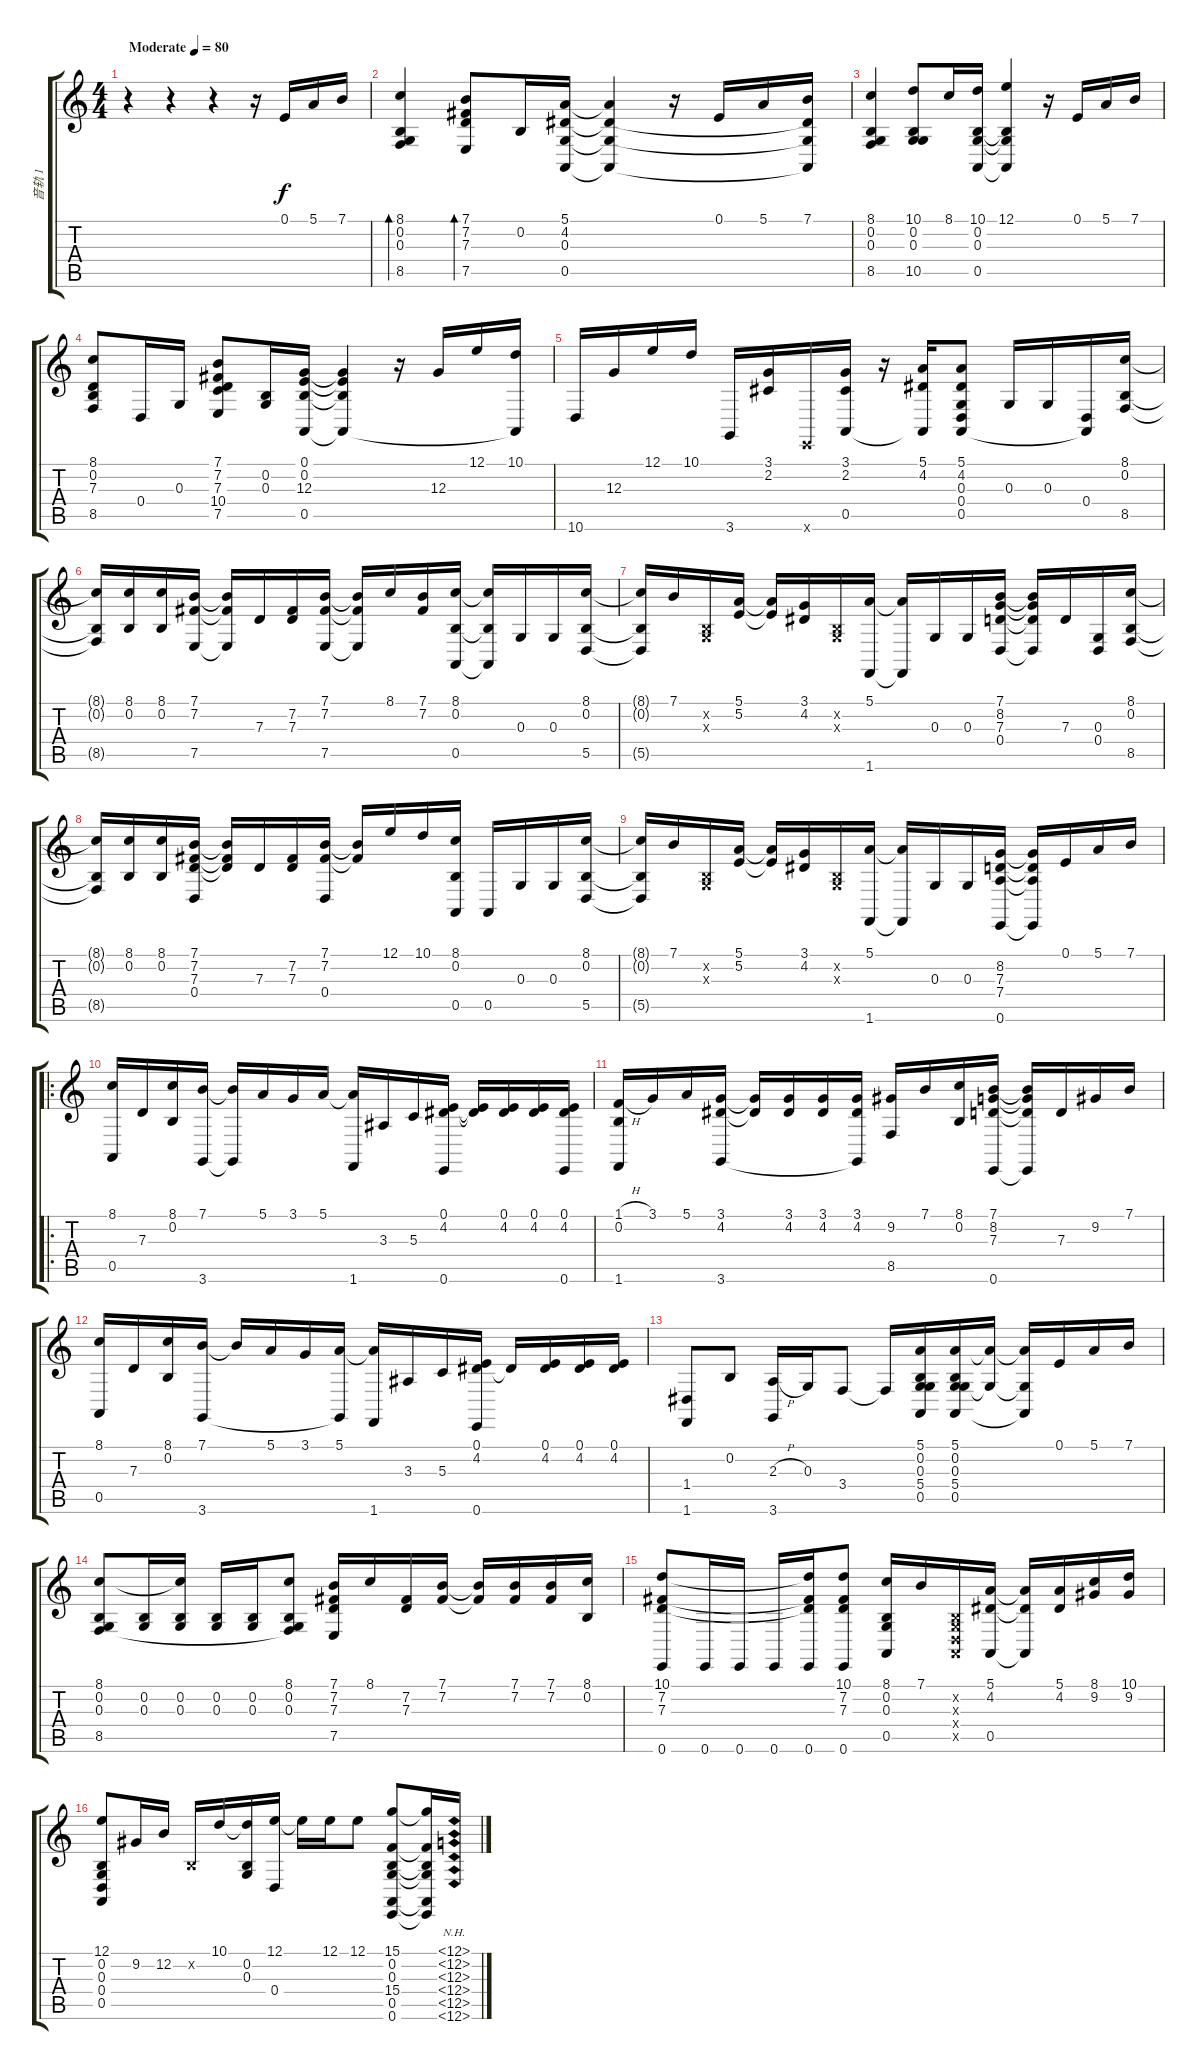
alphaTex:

\track ("音轨 1" "音轨 1") {instrument acousticgrandpiano}
\staff {score tabs}
\tuning (E4 B3 G3 D3 A2 E2) {hide}
\ts (4 4)
\tempo (80 "Moderate")
\clef g2
\ks c
r.4{dy f instrument acousticgrandpiano} r.4 r.4 r.16 0.1.16 5.1.16 7.1.16 |
(8.1 0.2 0.3 8.5).4{bd 120} (7.1 7.2 7.3 7.5).8{bd 480} 0.2.16 (5.1 4.2 0.3 0.5).16 (5.1{t} 4.2{t} 0.3{t} 0.5{t}).4 r.16 0.1.16 5.1.16 (7.1 4.2{t} 0.3{t} 0.5{t}).16 |
(8.1 0.2 0.3 8.5).4 (10.1 0.2 0.3 10.5).8 8.1.16 (10.1 0.2 0.3 0.5).16 (12.1 0.2{t} 0.3{t} 0.5{t}).4 r.16 0.1.16 5.1.16 7.1.16 |
(8.1 0.2 7.3 8.5).8 0.4.16 0.3.16 (7.1 7.2 7.3 10.4 7.5).8 (0.2 0.3).16 (0.1 0.2 12.3 0.5).16 (0.1{t} 0.2{t} 12.3{t} 0.5{t}).4 r.16 12.3.16 12.1.16 (10.1 0.5{t}).16 |
10.6.16 12.3.16 12.1.16 10.1.16 3.6.16 (3.1 2.2).16 0.6{x}.16 (3.1 2.2 0.5).16 r.16 (5.1 4.2 0.5{t}).16 (5.1 4.2 0.3 0.4 0.5).8 0.3.16 0.3.16 (0.4 0.5{t}).16 (8.1 0.2 8.5).16 |
(8.1{t} 0.2{t} 8.5{t}).16 (8.1 0.2).16 (8.1 0.2).16 (7.1 7.2 7.5).16 (7.1{t} 7.2{t} 7.5{t}).16 7.3.16 (7.2 7.3).16 (7.1 7.2 7.5).16 (7.1{t} 7.2{t} 7.5{t}).16 8.1.16 (7.1 7.2).16 (8.1 0.2 0.5).16 (8.1{t} 0.2{t} 0.5{t}).16 0.3.16 0.3.16 (8.1 0.2 5.5).16 |
(8.1{t} 0.2{t} 5.5{t}).16 7.1.16 (0.2{x} 0.3{x}).16 (5.1 5.2).16 (5.1{t} 5.2{t}).16 (3.1 4.2).16 (0.2{x} 0.3{x}).16 (5.1 1.6).16 (5.1{t} 1.6{t}).16 0.3.16 0.3.16 (7.1 8.2 7.3 0.4).16 (7.1{t} 8.2{t} 7.3{t} 0.4{t}).16 7.3.16 (0.3 0.4).16 (8.1 0.2 8.5).16 |
(8.1{t} 0.2{t} 8.5{t}).16 (8.1 0.2).16 (8.1 0.2).16 (7.1 7.2 7.3 0.4).16 (7.1{t} 7.2{t} 7.3{t}).16 7.3.16 (7.2 7.3).16 (7.1 7.2 0.4).16 (7.1{t} 7.2{t}).16 12.1.16 10.1.16 (8.1 0.2 0.5).16 0.5.16 0.3.16 0.3.16 (8.1 0.2 5.5).16 |
(8.1{t} 0.2{t} 5.5{t}).16 7.1.16 (0.2{x} 0.3{x}).16 (5.1 5.2).16 (5.1{t} 5.2{t}).16 (3.1 4.2).16 (0.2{x} 0.3{x}).16 (5.1 1.6).16 (5.1{t} 1.6{t}).16 0.3.16 0.3.16 (8.2 7.3 7.4 0.6).16 (8.2{t} 7.3{t} 7.4{t} 0.6{t}).16 0.1.16 5.1.16 7.1.16 |
\ro
(8.1 0.5).16 7.3.16 (8.1 0.2).16 (7.1 3.6).16 (7.1{t} 3.6{t}).16 5.1.16 3.1.16 5.1.16 (5.1{t} 1.6).16 3.3.16 5.3.16 (0.1 4.2 0.6).16 (0.1{t} 4.2{t}).16 (0.1 4.2).16 (0.1 4.2).16 (0.1 4.2 0.6).16 |
(1.1{h} 0.2 1.6).16 3.1.16 5.1.16 (3.1 4.2 3.6).16 (3.1{t} 4.2{t}).16 (3.1 4.2).16 (3.1 4.2).16 (3.1 4.2 3.6{t}).16 (9.2 8.5).16 7.1.16 (8.1 0.2).16 (7.1 8.2 7.3 0.6).16 (7.1{t} 8.2{t} 7.3{t} 0.6{t}).16 7.3.16 9.2.16 7.1.16 |
(8.1 0.5).16 7.3.16 (8.1 0.2).16 (7.1 3.6).16 7.1{t}.16 5.1.16 3.1.16 (5.1 3.6{t}).16 (5.1{t} 1.6).16 3.3.16 5.3.16 (0.1 4.2 0.6).16 4.2{t}.16 (0.1 4.2).16 (0.1 4.2).16 (0.1 4.2).16 |
(1.4 1.6).8 0.2.8 (2.3{h} 3.6).16 0.3.16 3.4.8 3.4{t}.16 (5.1 0.2 0.3 5.4 0.5).16 (5.1 0.2 0.3 5.4 0.5).16 (5.1{t} 5.4{t}).16 (5.1{t} 5.4{t} 0.5{t}).16 0.1.16 5.1.16 7.1.16 |
(8.1 0.2 0.3 8.5).8 (0.2 0.3).16 (8.1{t} 0.2 0.3).16 (0.2 0.3).16 (0.2 0.3).16 (8.1 0.2 0.3 8.5{t}).8 (7.1 7.2 7.3 7.5).16 8.1.16 (7.2 7.3).16 (7.1 7.2).16 (7.1{t} 7.2{t}).16 (7.1 7.2).16 (7.1 7.2).16 (8.1 0.2).16 |
(10.1 7.2 7.3 0.6).8 0.6.16 0.6.16 0.6.16 (10.1{t} 7.2{t} 7.3{t} 0.6).16 (10.1 7.2 7.3 0.6).8 (8.1 0.2 0.3 0.5).16 7.1.16 (0.2{x} 0.3{x} 0.4{x} 0.5{x}).16 (5.1 4.2 0.5).16 (5.1{t} 4.2{t} 0.5{t}).16 (5.1 4.2).16 (8.1 9.2).16 (10.1 9.2).16 |
(12.1 0.2 0.3 0.4 0.5).8 9.2.16 12.2.16 0.2{x}.16 10.1.16 (10.1{t} 0.2 0.3).16 (12.1 0.4).16 12.1{t}.16 12.1.16 12.1.8 (15.1 0.2 0.3 15.4 0.5 0.6).8 (15.1{t} 0.2{t} 0.3{t} 15.4{t} 0.5{t} 0.6{t}).16 (12.1{nh} 12.2{nh} 12.3{nh} 12.4{nh} 12.5{nh} 12.6{nh}).16
